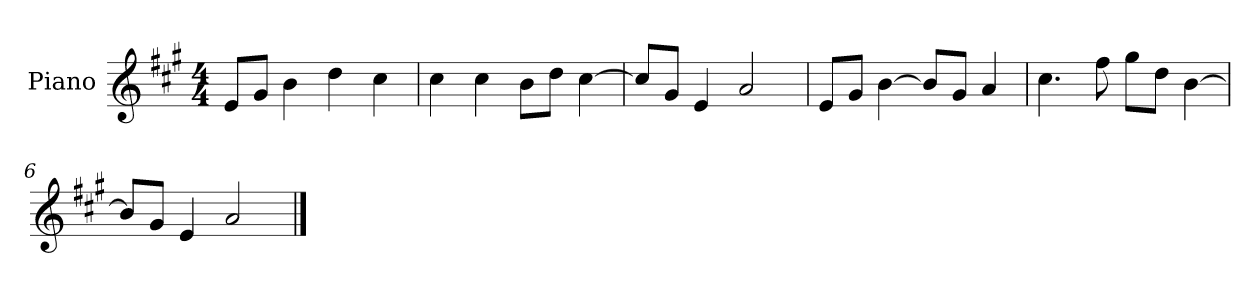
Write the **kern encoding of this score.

**kern
*part1
*staff1
*I"Piano
*I'P-no
*clefG2
*k[f#c#g#]
*M4/4
*MM90
=1
8e/L
8g#/J
4b\
4dd\
4cc#\
=2
4cc#\
4cc#\
8b\L
8dd\J
[4cc#\
=3
8cc#/L]
8g#/J
4e/
2a/
=4
8e/L
8g#/J
[4b\
8b/L]
8g#/J
4a/
=5
4.cc#\
8ff#\
8gg#\L
8dd\J
[4b\
=6
8b/L]
8g#/J
4e/
2a/
==
*-
